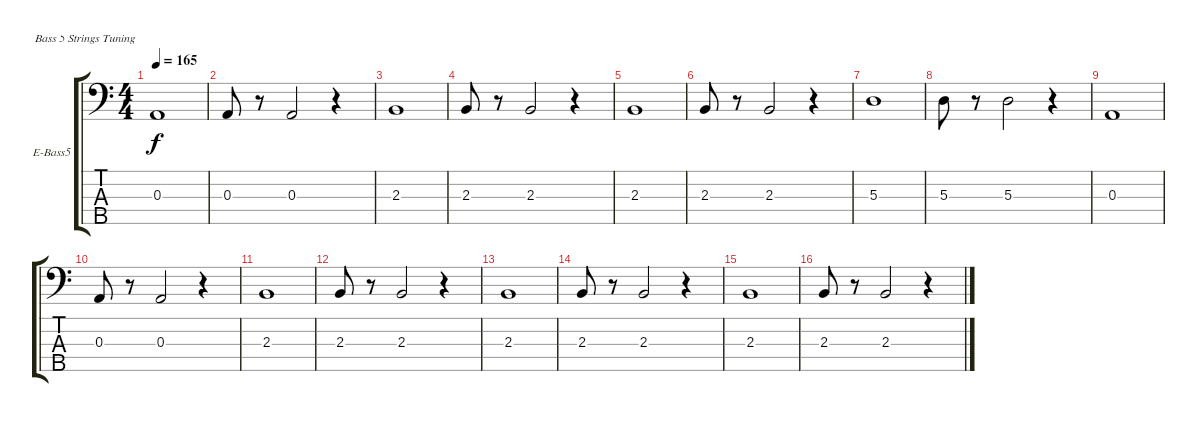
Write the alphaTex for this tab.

\bracketExtendMode groupsimilarinstruments
\firstSystemTrackNameOrientation horizontal
\otherSystemsTrackNameOrientation horizontal
\track ("Bass" "E-Bass5") {instrument electricbassfinger}
\staff {score tabs}
\tuning (G2 D2 A1 E1 B0)
\ts (4 4)
\tempo 165
\clef f4
\scale
0.333333
\ks c
0.3.1{dy f} |
\scale
0.333333 0.3.8 r.8 0.3.2 r.4 |
\scale
0.333333 2.3.1 |
\scale
0.333333 2.3.8 r.8 2.3.2 r.4 |
\scale
0.333333 2.3.1 |
\scale
0.333333 2.3.8 r.8 2.3.2 r.4 |
\scale
0.333333 5.3.1 |
\scale
0.333333 5.3.8 r.8 5.3.2 r.4 |
\scale
0.333333 0.3.1 |
\scale
0.333333 0.3.8 r.8 0.3.2 r.4 |
\scale
0.333333 2.3.1 |
\scale
0.333333 2.3.8 r.8 2.3.2 r.4 |
\scale
0.333333 2.3.1 |
\scale
0.333333 2.3.8 r.8 2.3.2 r.4 |
\scale
0.333333 2.3.1 |
\scale
0.333333 2.3.8 r.8 2.3.2 r.4
